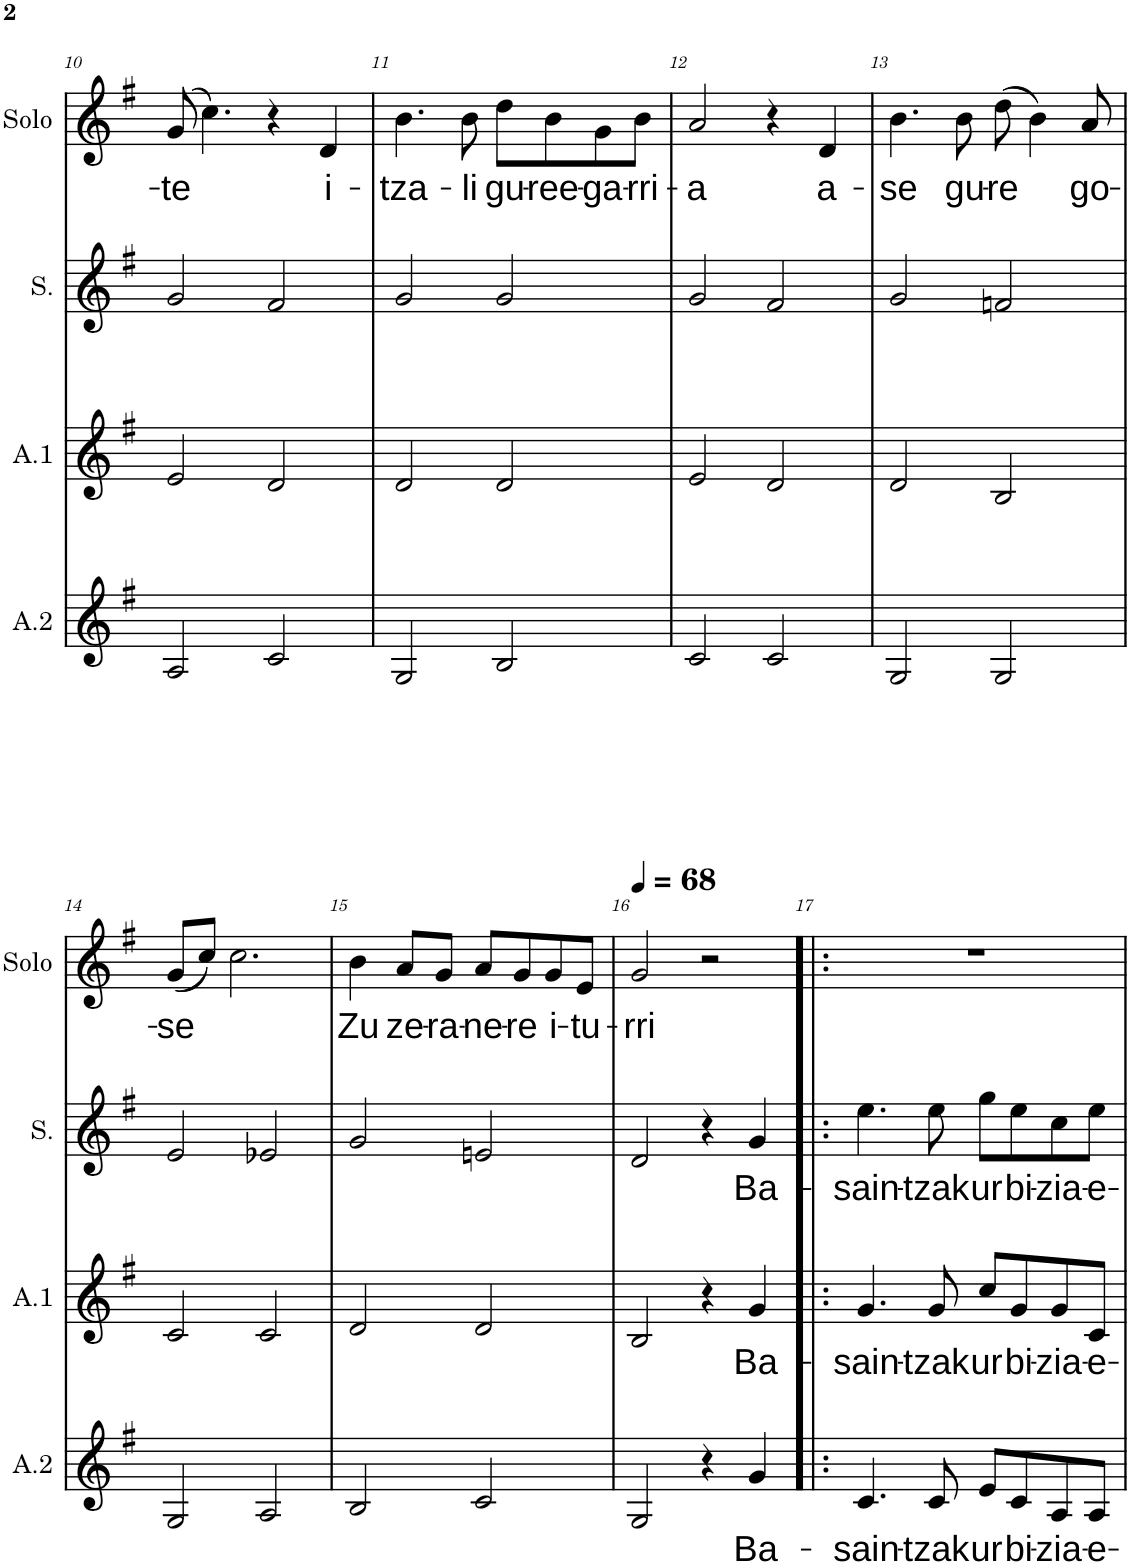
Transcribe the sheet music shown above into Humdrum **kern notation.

**kern	**text	**kern	**text	**kern	**text	**kern	**text
*part4	*part4	*part3	*part3	*part2	*part2	*part1	*part1
*staff4	*staff4	*staff3	*staff3	*staff2	*staff2	*staff1	*staff1
*I"Alto 2	*	*I"Alto 1	*	*I"Soprano	*	*I"Solo	*
*I'A.2	*	*I'A.1	*	*I'S.	*	*I'Solo	*
!!LO:PB:g=z
*clefG2	*	*clefG2	*	*clefG2	*	*clefG2	*
*k[f#]	*	*k[f#]	*	*k[f#]	*	*k[f#]	*
*M4/4	*	*M4/4	*	*M4/4	*	*M4/4	*
=10	=10	=10	=10	=10	=10	=10	=10
!	!	!	!	!	!	!	!LO:LY:b
2A/	.	2e/	.	2g/	.	(8g/	-te
.	.	.	.	.	.	4.cc\)	.
2c/	.	2d/	.	2f#/	.	4r	.
!	!	!	!	!	!	!	!LO:LY:b
.	.	.	.	.	.	4d/	i-
=11	=11	=11	=11	=11	=11	=11	=11
!	!	!	!	!	!	!	!LO:LY:b
2G/	.	2d/	.	2g/	.	4.b\	-tza-
!	!	!	!	!	!	!	!LO:LY:b
.	.	.	.	.	.	8b\	-li
!	!	!	!	!	!	!	!LO:LY:b
2B/	.	2d/	.	2g/	.	8dd\L	gu-
!	!	!	!	!	!	!	!LO:LY:b
.	.	.	.	.	.	8b\	-ree-
!	!	!	!	!	!	!	!LO:LY:b
.	.	.	.	.	.	8g\	-ga-
!	!	!	!	!	!	!	!LO:LY:b
.	.	.	.	.	.	8b\J	-rri-
=12	=12	=12	=12	=12	=12	=12	=12
!	!	!	!	!	!	!	!LO:LY:b
2c/	.	2e/	.	2g/	.	2a/	-a
2c/	.	2d/	.	2f#/	.	4r	.
!	!	!	!	!	!	!	!LO:LY:b
.	.	.	.	.	.	4d/	a-
=13	=13	=13	=13	=13	=13	=13	=13
!	!	!	!	!	!	!	!LO:LY:b
2G/	.	2d/	.	2g/	.	4.b\	-se
!	!	!	!	!	!	!	!LO:LY:b
.	.	.	.	.	.	8b\	gu-
!	!	!	!	!	!	!	!LO:LY:b
2G/	.	2B/	.	2fn/	.	(8dd\	-re
.	.	.	.	.	.	4b\)	.
!	!	!	!	!	!	!	!LO:LY:b
.	.	.	.	.	.	8a/	go-
!!LO:LB:g=z
=14	=14	=14	=14	=14	=14	=14	=14
!	!	!	!	!	!	!	!LO:LY:b
2G/	.	2c/	.	2e/	.	(8g/L	-se
.	.	.	.	.	.	8cc/J)	.
.	.	.	.	.	.	2.cc\	.
2A/	.	2c/	.	2e-X/	.	.	.
=15	=15	=15	=15	=15	=15	=15	=15
!	!	!	!	!	!	!	!LO:LY:b
2B/	.	2d/	.	2g/	.	4b\	Zu
!	!	!	!	!	!	!	!LO:LY:b
.	.	.	.	.	.	8a/L	ze-
!	!	!	!	!	!	!	!LO:LY:b
.	.	.	.	.	.	8g/J	-ra-
!	!	!	!	!	!	!	!LO:LY:b
2c/	.	2d/	.	2en/	.	8a/L	-ne-
!	!	!	!	!	!	!	!LO:LY:b
.	.	.	.	.	.	8g/	-re
!	!	!	!	!	!	!	!LO:LY:b
.	.	.	.	.	.	8g/	i-
!	!	!	!	!	!	!	!LO:LY:b
.	.	.	.	.	.	8e/J	-tu-
=16	=16	=16	=16	=16	=16	=16	=16
*	*	*	*	*	*	*MM68	*
!	!	!	!	!	!	!	!LO:LY:b
2G/	.	2B/	.	2d/	.	2g/	-rri
4r	.	4r	.	4r	.	2r	.
!	!LO:LY:b	!	!LO:LY:b	!	!LO:LY:b	!	!
4g/	Ba-	4g/	Ba-	4g/	Ba-	.	.
=17!|:	=17!|:	=17!|:	=17!|:	=17!|:	=17!|:	=17!|:	=17!|:
!	!LO:LY:b	!	!LO:LY:b	!	!LO:LY:b	!	!
4.c/	-sain-	4.g/	-sain-	4.ee\	-sain-	1r	.
!	!LO:LY:b	!	!LO:LY:b	!	!LO:LY:b	!	!
8c/	-tzak	8g/	-tzak	8ee\	-tzak	.	.
!	!LO:LY:b	!	!LO:LY:b	!	!LO:LY:b	!	!
8e/L	ur	8cc/L	ur	8gg\L	ur	.	.
!	!LO:LY:b	!	!LO:LY:b	!	!LO:LY:b	!	!
8c/	bi-	8g/	bi-	8ee\	bi-	.	.
!	!LO:LY:b	!	!LO:LY:b	!	!LO:LY:b	!	!
8A/	-zia-	8g/	-zia-	8cc\	-zia-	.	.
!	!LO:LY:b	!	!LO:LY:b	!	!LO:LY:b	!	!
8A/J	-e-	8c/J	-e-	8ee\J	-e-	.	.
=	=	=	=	=	=	=	=
*-	*-	*-	*-	*-	*-	*-	*-
